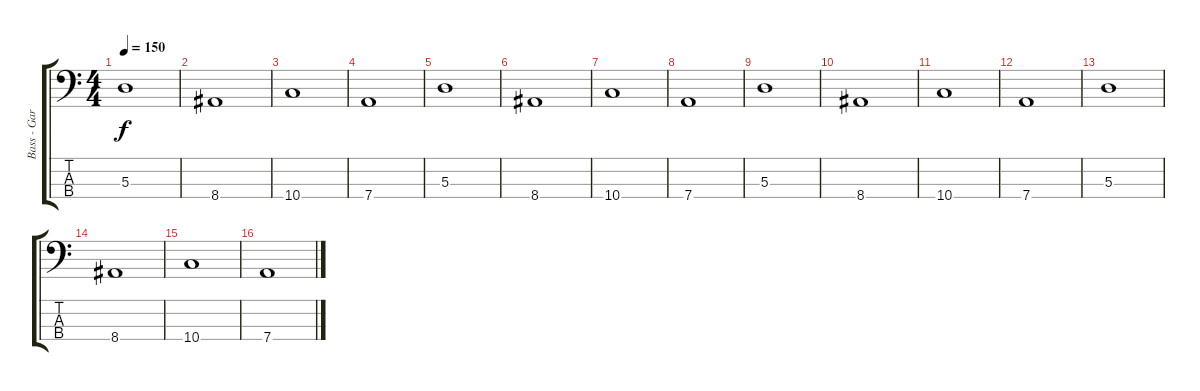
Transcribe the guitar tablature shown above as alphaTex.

\track ("Bass - Gareth" "Bass - Gar") {instrument electricbassfinger}
\staff {score tabs}
\tuning (G2 D2 A1 D1) {hide}
\ts (4 4)
\tempo 150
\clef f4
\ks c
5.3.1{dy f} |
8.4.1 |
10.4.1 |
7.4.1 |
5.3.1 |
8.4.1 |
10.4.1 |
7.4.1 |
5.3.1 |
8.4.1 |
10.4.1 |
7.4.1 |
5.3.1 |
8.4.1 |
10.4.1 |
7.4.1
